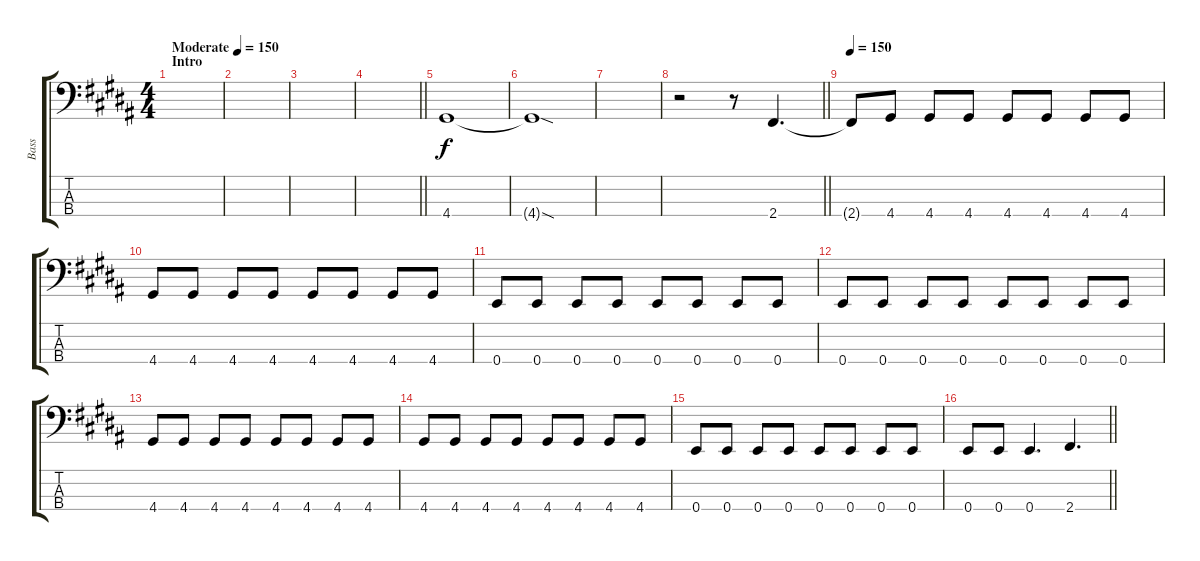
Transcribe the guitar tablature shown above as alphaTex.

\track ("Bass" "Bass") {instrument electricbassfinger}
\staff {score tabs}
\tuning (G2 D2 A1 E1) {hide}
\ts (4 4)
\section ("" "Intro")
\tempo (150 "Moderate")
\clef f4
\ks b
|
|
|
\barLineRight lightlight
|
4.4.1 |
4.4{sod t}.1 |
|
\barLineRight lightlight
r.2 r.8 2.4.4{d} |
\tempo 150
2.4{t}.8 4.4.8 4.4.8 4.4.8 4.4.8 4.4.8 4.4.8 4.4.8 |
4.4.8 4.4.8 4.4.8 4.4.8 4.4.8 4.4.8 4.4.8 4.4.8 |
0.4.8 0.4.8 0.4.8 0.4.8 0.4.8 0.4.8 0.4.8 0.4.8 |
0.4.8 0.4.8 0.4.8 0.4.8 0.4.8 0.4.8 0.4.8 0.4.8 |
4.4.8 4.4.8 4.4.8 4.4.8 4.4.8 4.4.8 4.4.8 4.4.8 |
4.4.8 4.4.8 4.4.8 4.4.8 4.4.8 4.4.8 4.4.8 4.4.8 |
0.4.8 0.4.8 0.4.8 0.4.8 0.4.8 0.4.8 0.4.8 0.4.8 |
\barLineRight lightlight
0.4.8 0.4.8 0.4.4{d} 2.4.4{d}
